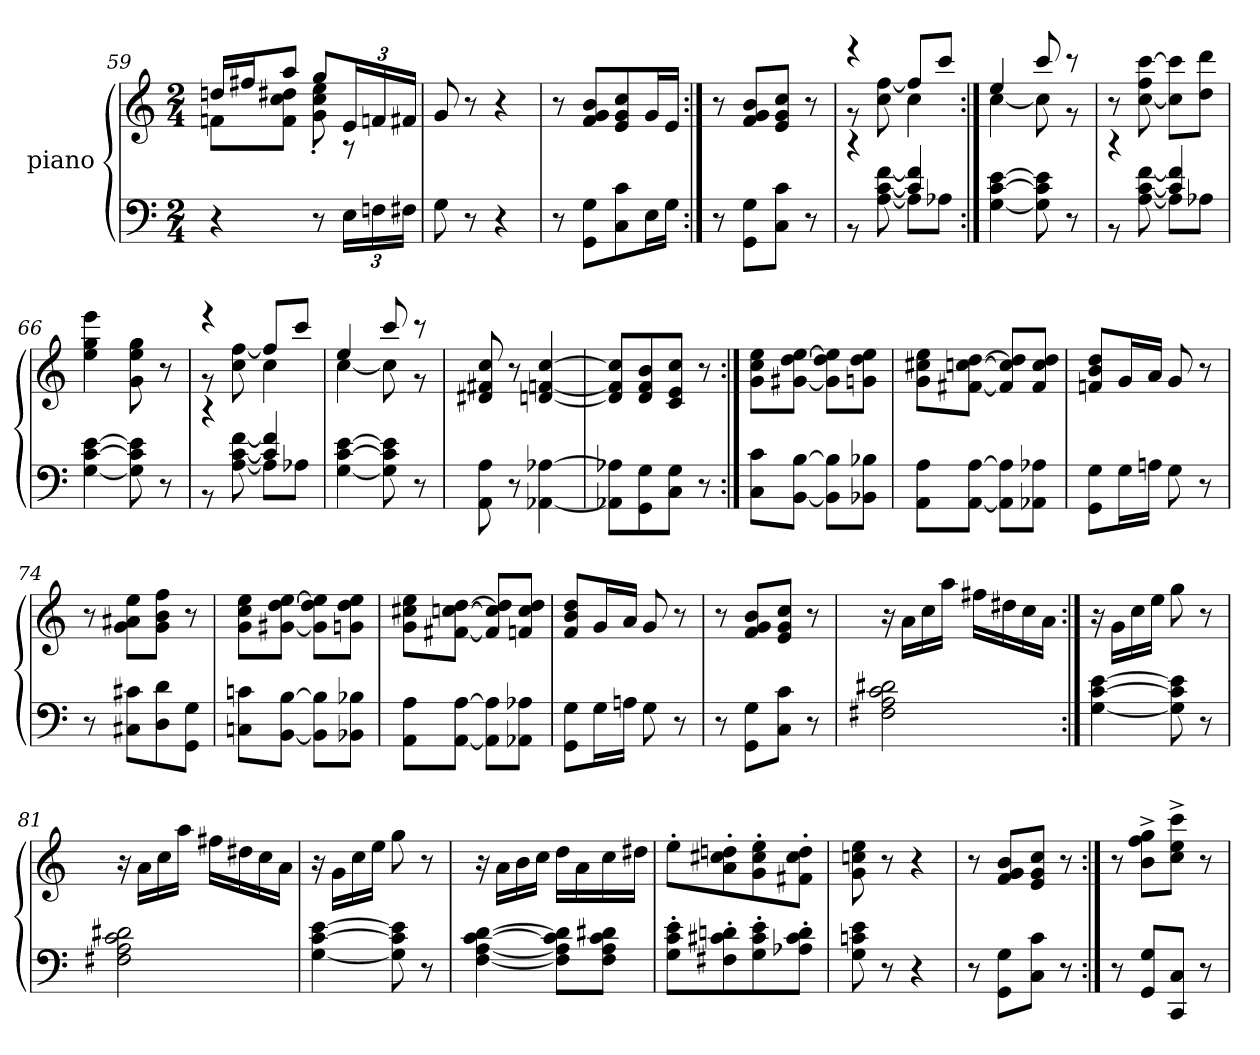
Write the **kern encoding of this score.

**kern	**kern
*part2	*part1
*staff2	*staff1
*I"piano	*I"piano
*clefF4	*clefG2
*k[]	*k[]
*M2/4	*M2/4
=59	=59
*	*^
4r	16ddnLL	8fnL
.	16ff#XJ	.
.	8aaJ	8dd#X 8cc 8fJ
8r	8ggL	8ee'> 8cc'> 8g'>
24ELL	24eL	8r
24Fn	24fn	.
24F#XJJ	24f#XJJ	.
*	*v	*v
=60	=60
8G	8g
8r	8r
4r	4r
=61	=61
8r	8r
8G 8GGL	8b 8g 8fL
8c 8C	8cc 8g 8e
16EL	16gL
16GJJ	16eJJ
=62:|!	=62:|!
8r	8r
8G 8GGL	8b 8g 8fL
8c 8CJ	8cc 8g 8eJ
8r	8r
=63	=63
*^	*^
4r	8r	4r	8r
.	[8f [8c [8A	.	[8ff 8cc
4f] 4c]	8AL]	8ffL]	4cc
.	8A-XJ	8cccJ	.
*v	*v	*	*
=64:|!	=64:|!	=64:|!
[4e [4c [4G	4ee	[4cc
8e] 8c] 8G]	8ccc	8cc]
8r	8r	8r
*	*v	*v
=65	=65
*^	*
4r	8r	8r
.	[8f [8c [8A	[8ccc 8ff [8cc
4f] 4c]	8AL]	8ccc] 8cc]L
.	8A-XJ	8ddd 8ddJ
*v	*v	*
=66	=66
[4e [4c [4G	4eee 4gg 4ee
8e] 8c] 8G]	8gg 8ee 8g
8r	8r
=67	=67
*^	*^
4r	8r	4r	8r
.	[8f [8c [8A	.	[8ff 8cc
4f] 4c]	8AL]	8ffL]	4cc
.	8A-XJ	8cccJ	.
*v	*v	*	*
=68	=68	=68
[4e [4c [4G	4ee	[4cc
8e] 8c] 8G]	8ccc	8cc]
8r	8r	8r
*	*v	*v
=69	=69
8A 8AA	8cc 8f#X 8d#X
8r	8r
[4A-X [4AA-X	[4cc [4fn [4dn
=70	=70
8A-X] 8AA-X]L	8cc] 8f] 8d]L
8G 8GG	8b 8f 8d
8G 8CJ	8cc 8e 8cJ
8r	8r
=71:|!	=71:|!
8c 8CL	8ee 8cc 8gL
[8B [8BBJ	[8ee [8dd [8g#XJ
8B] 8BB]L	8ee] 8dd] 8g#]L
8B-X 8BB-XJ	8ee 8dd 8gnJ
=72	=72
8A 8AAL	8ee 8cc#X 8gL
[8A [8AAJ	[8dd [8ccn [8f#XJ
8A] 8AA]L	8dd] 8cc] 8f#]L
8A-X 8AA-XJ	8dd 8cc 8f#J
=73	=73
8G 8GGL	8dd 8b 8fnL
16GL	16gL
16AnJJ	16aJJ
8G	8g
8r	8r
=74	=74
8r	8r
8c#X 8C#XL	8ee 8a#X 8gL
8d 8D	8ff 8b 8gJ
8G 8GGJ	8r
=75	=75
8cn 8CnL	8ee 8cc 8gL
[8B [8BBJ	[8ee [8dd [8g#XJ
8B] 8BB]L	8ee] 8dd] 8g#]L
8B-X 8BB-XJ	8ee 8dd 8gnJ
=76	=76
8A 8AAL	8ee 8cc#X 8gL
[8A [8AAJ	[8dd [8ccn [8f#XJ
8A] 8AA]L	8dd] 8cc] 8f#]L
8A-X 8AA-XJ	8dd 8cc 8fnJ
=77	=77
8G 8GGL	8dd 8b 8fL
16GL	16gL
16AnJJ	16aJJ
8G	8g
8r	8r
=78	=78
8r	8r
8G 8GGL	8b 8g 8fL
8c 8CJ	8cc 8g 8eJ
8r	8r
=79	=79
2d#X 2c 2A 2F#X	16r
.	16aLL
.	16cc
.	16aaJJ
.	16ff#XLL
.	16dd#X
.	16cc
.	16aJJ
=80:|!	=80:|!
[4e [4c [4G	16r
.	16gLL
.	16cc
.	16eeJJ
8e] 8c] 8G]	8gg
8r	8r
=81	=81
2d#X 2c 2A 2F#X	16r
.	16aLL
.	16cc
.	16aaJJ
.	16ff#XLL
.	16dd#X
.	16cc
.	16aJJ
=82	=82
[4e [4c [4G	16r
.	16gLL
.	16cc
.	16eeJJ
8e] 8c] 8G]	8gg
8r	8r
=83	=83
[4d [4c [4A [4F	16r
.	16aLL
.	16b
.	16ccJJ
8d] 8c] 8A] 8F]L	16ddLL
.	16a
8d#X 8c 8A 8FJ	16cc
.	16dd#XJJ
=84	=84
8e'> 8c'> 8G'>L	8ee'>L
8dn'> 8c#X'> 8F#X'>	8ddn'> 8cc#X'> 8a'>
8e'> 8c#'> 8G'>	8ee'> 8cc#'> 8g'>
8d'> 8c#'> 8A-X'>J	8dd'> 8cc#'> 8f#X'>J
=85	=85
8e 8cn 8G	8ee 8ccn 8g
8r	8r
4r	4r
=86	=86
8r	8r
8G 8GGL	8b 8g 8fL
8c 8CJ	8cc 8g 8eJ
8r	8r
=87:|!	=87:|!
8r	8r
8G 8GGL	8gg^> 8ff^> 8b^>L
8C 8CCJ	8ccc^> 8ee^> 8cc^>J
8r	8r
=	=
*-	*-
